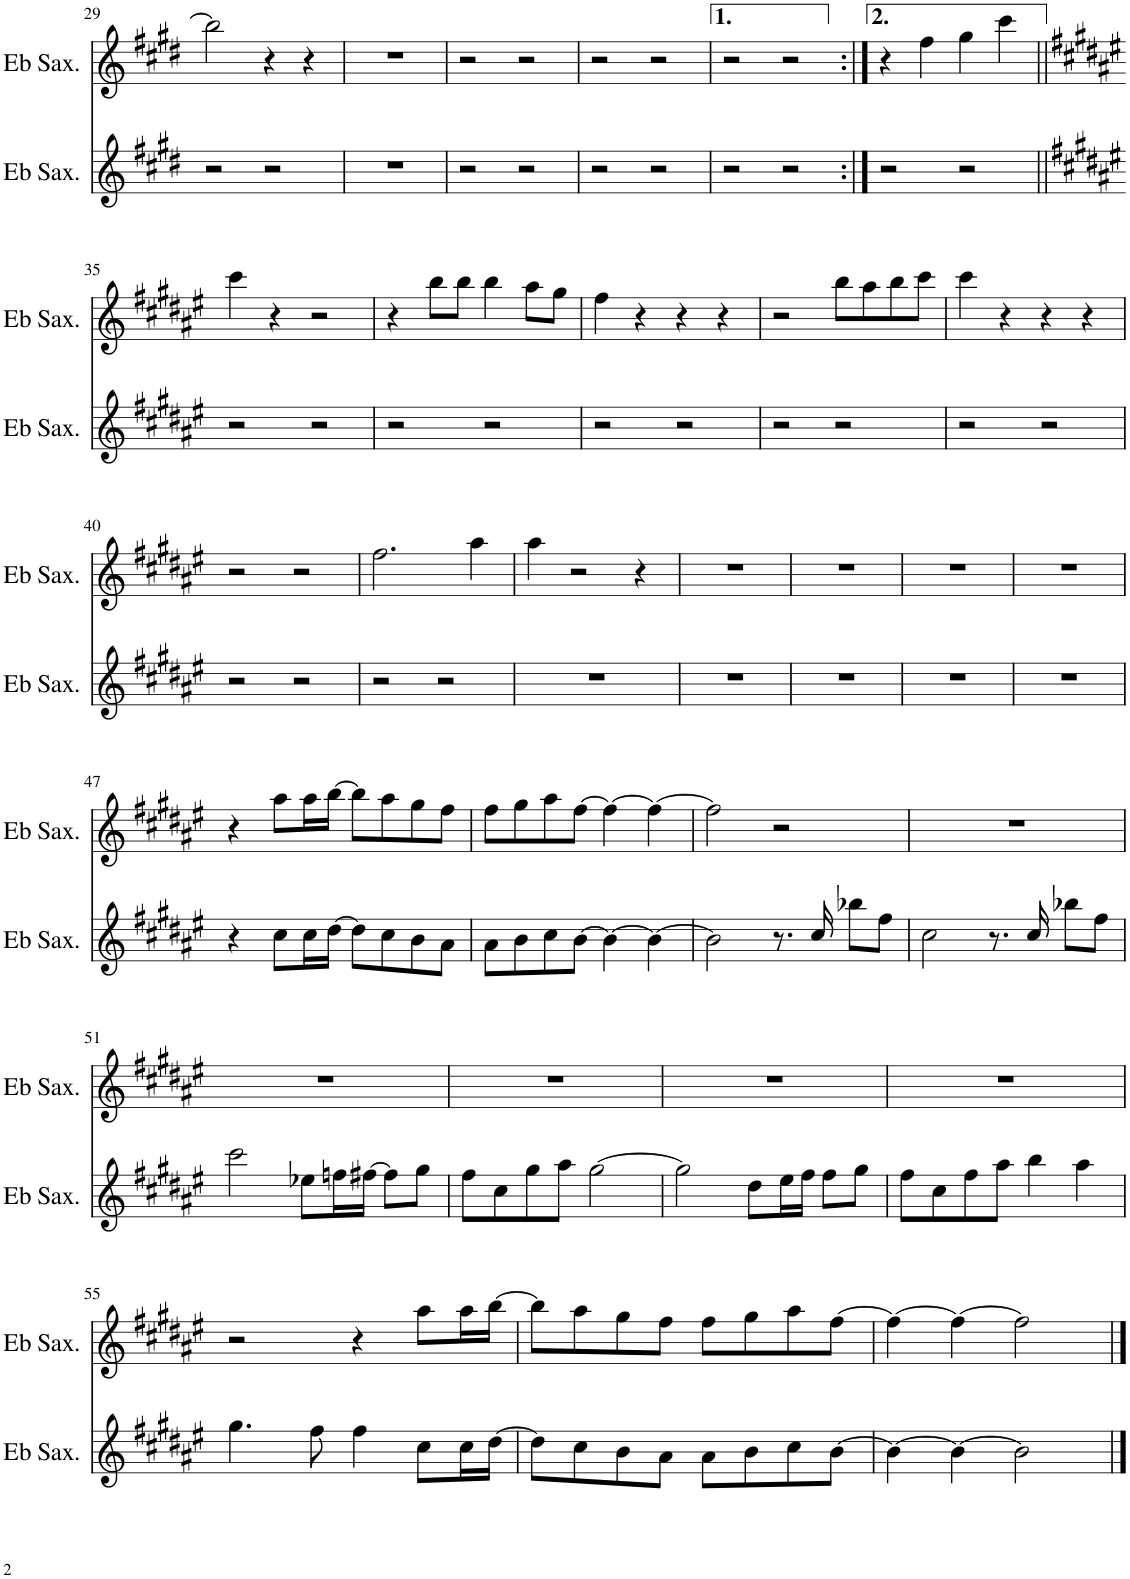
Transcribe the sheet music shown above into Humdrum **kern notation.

**kern	**kern
*part2	*part1
*staff2	*staff1
*I"Eb Sax	*I"Eb Sax
*I'Eb Sax.	*I'Eb Sax.
!!LO:PB:g=z
*clefG2	*clefG2
*Trd1c2	*Trd1c2
*k[f#c#g#d#]	*k[f#c#g#d#]
*M4/4	*M4/4
=29	=29
2r	2bb\]
2r	4r
.	4r
=30	=30
1r	1r
=31	=31
2r	2r
2r	2r
=32	=32
2r	2r
2r	2r
=33	=33
2r	2r
2r	2r
=34:|!	=34:|!
2r	4r
.	4ff#\
2r	4gg#\
.	4ccc#\
!!LO:LB:g=z
=35||	=35||
*k[f#c#g#d#a#e#]	*k[f#c#g#d#a#e#]
2r	4ccc#\
.	4r
2r	2r
=36	=36
2r	4r
.	8bb\L
.	8bb\J
2r	4bb\
.	8aa#\L
.	8gg#\J
=37	=37
2r	4ff#\
.	4r
2r	4r
.	4r
=38	=38
2r	2r
2r	8bb\L
.	8aa#\
.	8bb\
.	8ccc#\J
=39	=39
2r	4ccc#\
.	4r
2r	4r
.	4r
!!LO:LB:g=z
=40	=40
2r	2r
2r	2r
=41	=41
2r	2.ff#\
2r	.
.	4aa#\
=42	=42
1r	4aa#\
.	2r
.	4r
=43	=43
1r	1r
=44	=44
1r	1r
=45	=45
1r	1r
=46	=46
1r	1r
!!LO:LB:g=z
=47	=47
4r	4r
8cc#\L	8aa#\L
16cc#\L	16aa#\L
[16dd#\JJ	[16bb\JJ
8dd#\L]	8bb\L]
8cc#\	8aa#\
8b\	8gg#\
8a#\J	8ff#\J
=48	=48
8a#\L	8ff#\L
8b\	8gg#\
8cc#\	8aa#\
[8b\J	[8ff#\J
4b\_	4ff#\_
4b\_	4ff#\_
=49	=49
2b\]	2ff#\]
8.r	2r
16cc#/	.
8bb-X\L	.
8ff#\J	.
=50	=50
2cc#\	1r
8.r	.
16cc#/	.
8bb-X\L	.
8ff#\J	.
!!LO:LB:g=z
=51	=51
2ccc#\	1r
8ee-X\L	.
16ffn\L	.
[16ff#X\JJ	.
8ff#\L]	.
8gg#\J	.
=52	=52
8ff#\L	1r
8cc#\	.
8gg#\	.
8aa#\J	.
[2gg#\	.
=53	=53
2gg#\]	1r
8dd#\L	.
16ee#\L	.
16ff#\JJ	.
8ff#\L	.
8gg#\J	.
=54	=54
8ff#\L	1r
8cc#\	.
8ff#\	.
8aa#\J	.
4bb\	.
4aa#\	.
!!LO:LB:g=z
=55	=55
4.gg#\	2r
8ff#\	.
4ff#\	4r
8cc#\L	8aa#\L
16cc#\L	16aa#\L
[16dd#\JJ	[16bb\JJ
=56	=56
8dd#\L]	8bb\L]
8cc#\	8aa#\
8b\	8gg#\
8a#\J	8ff#\J
8a#\L	8ff#\L
8b\	8gg#\
8cc#\	8aa#\
[8b\J	[8ff#\J
=57	=57
4b\_	4ff#\_
4b\_	4ff#\_
2b\]	2ff#\]
==	==
*-	*-
